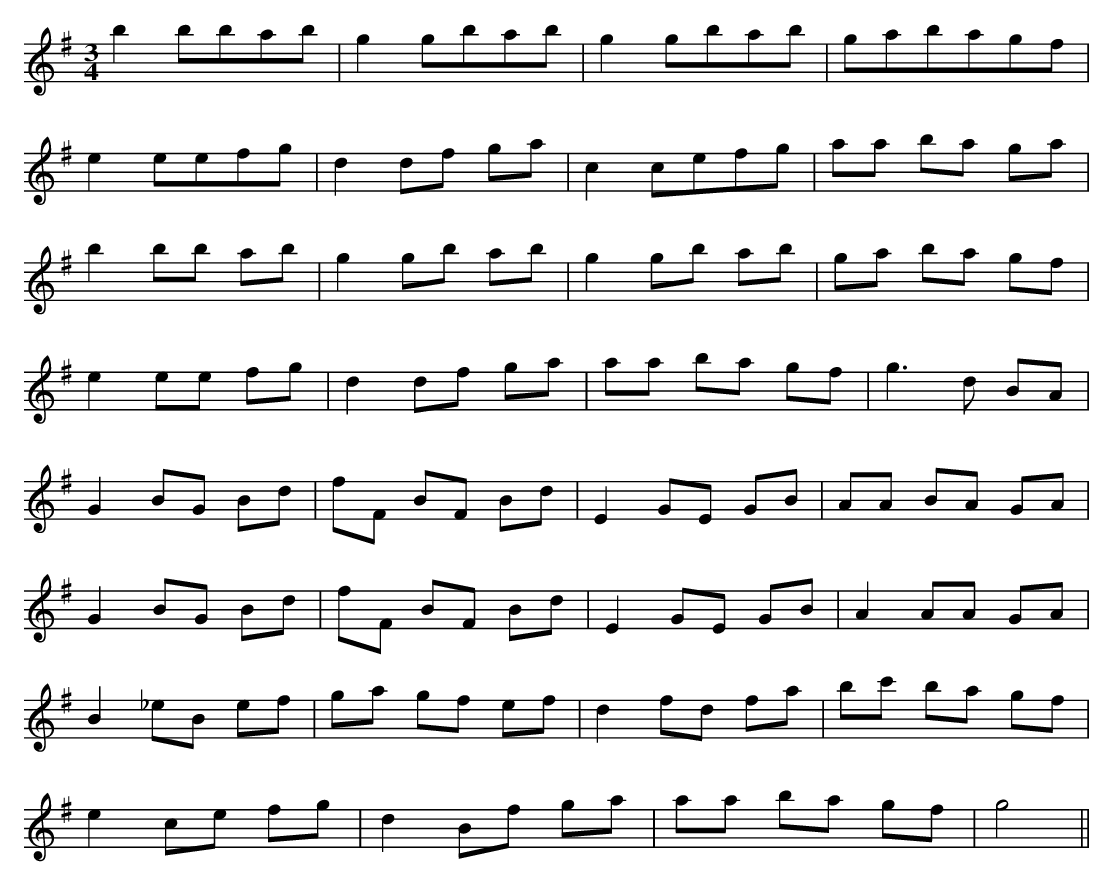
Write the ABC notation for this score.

X:1
M:3/4
K:G
b2 bbab|g2 gbab|g2 gbab|gabagf|
e2 eefg|d2 df ga|c2 cefg|aa ba ga|
b2 bb ab|g2 gb ab|g2 gb ab|ga ba gf|
e2 ee fg|d2 df ga|aa ba gf|g3 d BA|
G2 BG Bd|fF BF Bd|E2 GE GB|AA BA GA|
G2 BG Bd|fF BF Bd|E2 GE GB|A2 AA GA|
B2 _eB ef|ga gf ef|d2 fd fa|bc' ba gf|
e2 ce fg|d2 Bf ga|aa ba gf|g4||
